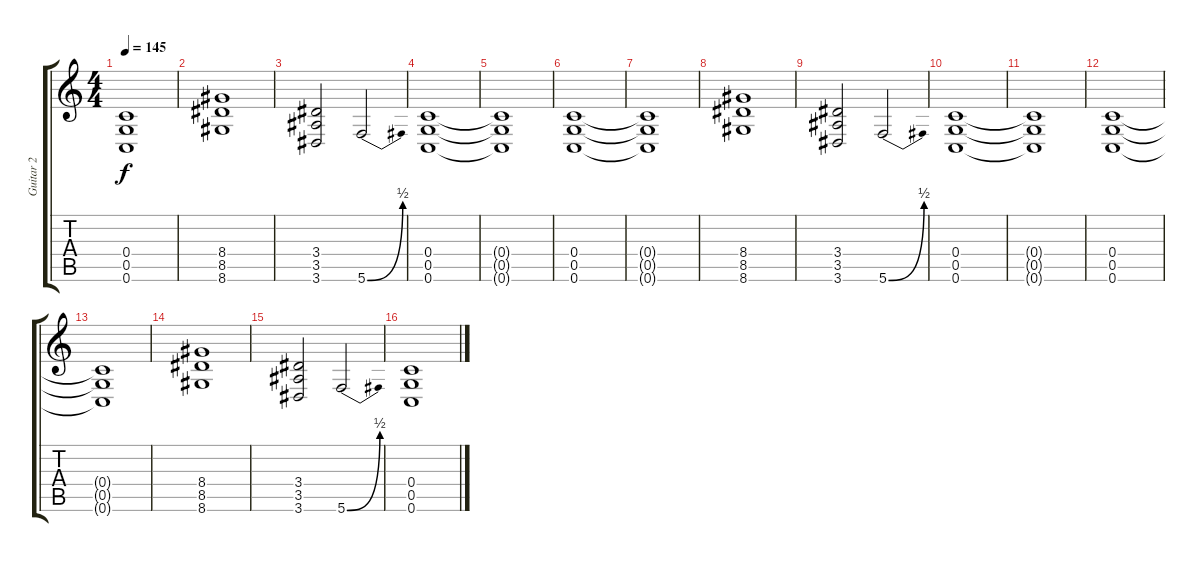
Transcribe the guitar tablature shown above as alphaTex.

\track ("Guitar 2" "Guitar 2") {instrument distortionguitar}
\staff {score tabs}
\tuning (D4 A3 F3 C3 G2 C2) {hide}
\ts (4 4)
\tempo 145
\clef g2
\ks c
(0.4{t} 0.5{t} 0.6{t}).1{dy f} |
(8.4 8.5 8.6).1 |
(3.4 3.5 3.6).2 5.6{be (bend 0 0 60 2)}.2 |
(0.4 0.5 0.6).1 |
(0.4{t} 0.5{t} 0.6{t}).1 |
(0.4 0.5 0.6).1 |
(0.4{t} 0.5{t} 0.6{t}).1 |
(8.4 8.5 8.6).1 |
(3.4 3.5 3.6).2 5.6{be (bend 0 0 60 2)}.2 |
(0.4 0.5 0.6).1 |
(0.4{t} 0.5{t} 0.6{t}).1 |
(0.4 0.5 0.6).1 |
(0.4{t} 0.5{t} 0.6{t}).1 |
(8.4 8.5 8.6).1 |
(3.4 3.5 3.6).2 5.6{be (bend 0 0 60 2)}.2 |
(0.4 0.5 0.6).1
